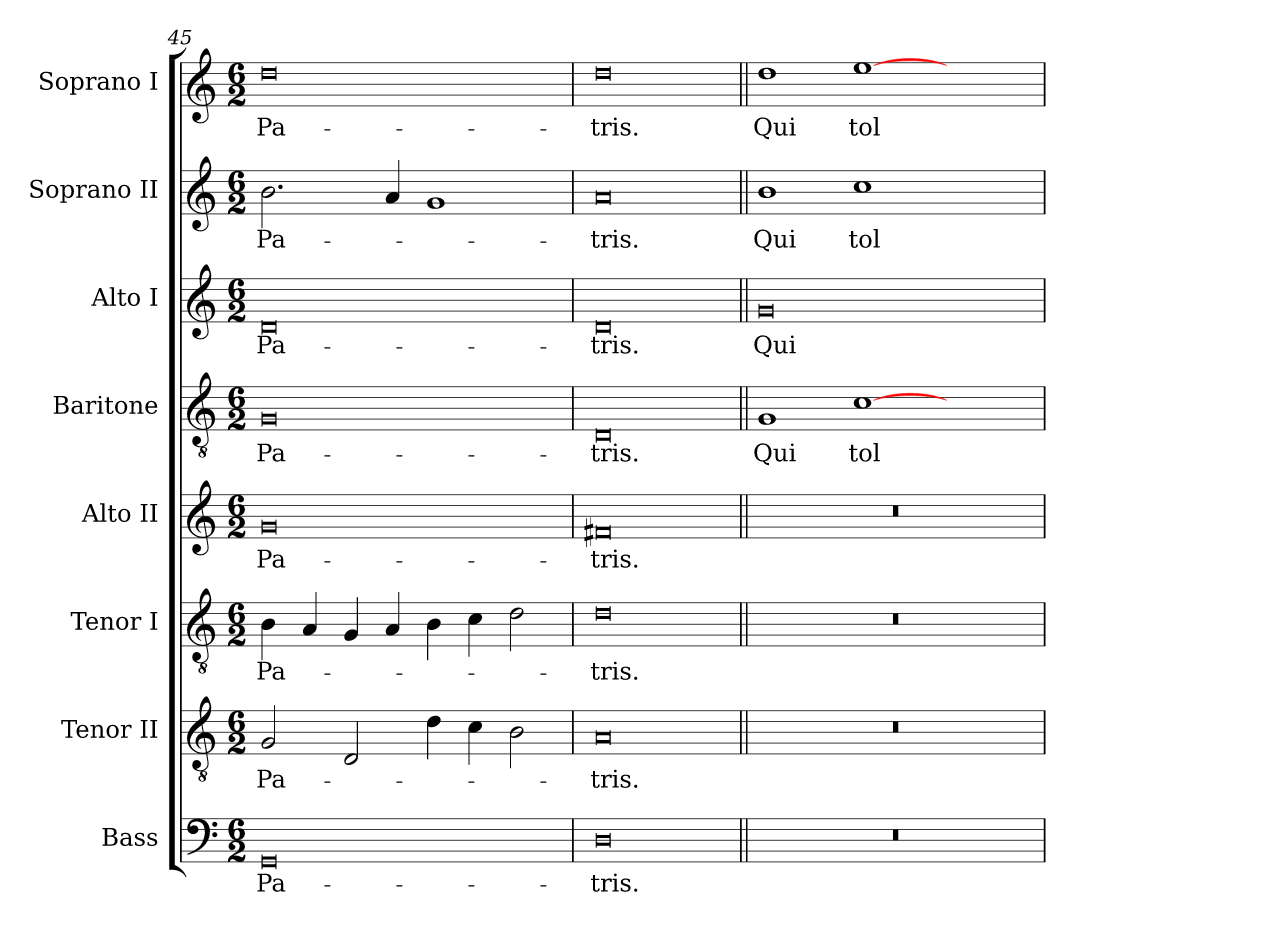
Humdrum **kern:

**kern	**text	**kern	**text	**kern	**text	**kern	**text	**kern	**text	**kern	**text	**kern	**text	**kern	**text
*part8	*part8	*part7	*part7	*part6	*part6	*part5	*part5	*part4	*part4	*part3	*part3	*part2	*part2	*part1	*part1
*staff8	*staff8	*staff7	*staff7	*staff6	*staff6	*staff5	*staff5	*staff4	*staff4	*staff3	*staff3	*staff2	*staff2	*staff1	*staff1
*I"Bass	*	*I"Tenor II	*	*I"Tenor I	*	*I"Alto II	*	*I"Baritone	*	*I"Alto I	*	*I"Soprano II	*	*I"Soprano I	*
*clefF4	*	*clefGv2	*	*clefGv2	*	*clefG2	*	*clefGv2	*	*clefG2	*	*clefG2	*	*clefG2	*
*ITrd7c12	*	*ITrd7c12	*	*ITrd7c12	*	*	*	*ITrd7c12	*	*	*	*	*	*	*
*k[]	*	*k[]	*	*k[]	*	*k[]	*	*k[]	*	*k[]	*	*k[]	*	*k[]	*
*C:	*	*C:	*	*C:	*	*C:	*	*C:	*	*C:	*	*C:	*	*C:	*
*M6/2	*	*M6/2	*	*M6/2	*	*M6/2	*	*M6/2	*	*M6/2	*	*M6/2	*	*M6/2	*
=45	=45	=45	=45	=45	=45	=45	=45	=45	=45	=45	=45	=45	=45	=45	=45
!	!LO:LY:b:color=#000000	!	!	!	!	!	!	!	!	!	!	!	!	!	!
!	!	!	!LO:LY:b:color=#000000	!	!	!	!	!	!	!	!	!	!	!	!
!	!	!	!	!	!LO:LY:b:color=#000000	!	!	!	!	!	!	!	!	!	!
!	!	!	!	!	!	!	!LO:LY:b:color=#000000	!	!	!	!	!	!	!	!
!	!	!	!	!	!	!	!	!	!LO:LY:b:color=#000000	!	!	!	!	!	!
!	!	!	!	!	!	!	!	!	!	!	!LO:LY:b:color=#000000	!	!	!	!
!	!	!	!	!	!	!	!	!	!	!	!	!	!LO:LY:b:color=#000000	!	!
!	!	!	!	!	!	!	!	!	!	!	!	!	!	!	!LO:LY:b:color=#000000
0GGGi	Pa-	2GGi/	Pa-	4BBi\	Pa-	0gi	Pa-	0GGi	Pa-	0di	Pa-	2.bi\	Pa-	0ddi	Pa-
.	.	.	.	4AAi/	.	.	.	.	.	.	.	.	.	.	.
.	.	2DDi/	.	4GGi/	.	.	.	.	.	.	.	.	.	.	.
.	.	.	.	4AAi/	.	.	.	.	.	.	.	4ai/	.	.	.
.	.	4Di\	.	4BBi\	.	.	.	.	.	.	.	1gi	.	.	.
.	.	4Ci\	.	4Ci\	.	.	.	.	.	.	.	.	.	.	.
.	.	2BBi\	.	2Di\	.	.	.	.	.	.	.	.	.	.	.
=46	=46	=46	=46	=46	=46	=46	=46	=46	=46	=46	=46	=46	=46	=46	=46
!	!LO:LY:b:color=#000000	!	!	!	!	!	!	!	!	!	!	!	!	!	!
!	!	!	!LO:LY:b:color=#000000	!	!	!	!	!	!	!	!	!	!	!	!
!	!	!	!	!	!LO:LY:b:color=#000000	!	!	!	!	!	!	!	!	!	!
!	!	!	!	!	!	!	!LO:LY:b:color=#000000	!	!	!	!	!	!	!	!
!	!	!	!	!	!	!	!	!	!LO:LY:b:color=#000000	!	!	!	!	!	!
!	!	!	!	!	!	!	!	!	!	!	!LO:LY:b:color=#000000	!	!	!	!
!	!	!	!	!	!	!	!	!	!	!	!	!	!LO:LY:b:color=#000000	!	!
!	!	!	!	!	!	!	!	!	!	!	!	!	!	!	!LO:LY:b:color=#000000
0DDi	-tris.	0AAi	-tris.	0Di	-tris.	0f#Xi	-tris.	0DDi	-tris.	0di	-tris.	0ai	-tris.	0ddi	-tris.
!!LO:PB:g=z
=47||	=47||	=47||	=47||	=47||	=47||	=47||	=47||	=47||	=47||	=47||	=47||	=47||	=47||	=47||	=47||
!LO:N:vis=1	!	!LO:N:vis=1	!	!LO:N:vis=1	!	!LO:N:vis=1	!	!	!	!	!	!	!	!	!
!	!	!	!	!	!	!	!	!	!LO:LY:b:color=#000000	!	!	!	!	!	!
!	!	!	!	!	!	!	!	!	!	!	!LO:LY:b:color=#000000	!	!	!	!
!	!	!	!	!	!	!	!	!	!	!	!	!	!LO:LY:b:color=#000000	!	!
!	!	!	!	!	!	!	!	!	!	!	!	!	!	!	!LO:LY:b:color=#000000
0.r	.	0.r	.	0.r	.	0.r	.	1GGi	Qui	0gi	Qui	1bi	Qui	1ddi	Qui
!	!	!	!	!	!	!	!	!	!LO:LY:b:color=#000000	!	!	!	!	!	!
!	!	!	!	!	!	!	!	!	!	!	!	!	!LO:LY:b:color=#000000	!	!
!	!	!	!	!	!	!	!	!	!	!	!	!	!	!	!LO:LY:b:color=#000000
.	.	.	.	.	.	.	.	[>1Ci	tol-	.	.	1cci	tol-	[>1eei	tol-
.	.	.	.	.	.	.	.	1ryy	.	1ryy	.	1ryy	.	1ryy	.
=	=	=	=	=	=	=	=	=	=	=	=	=	=	=	=
*-	*-	*-	*-	*-	*-	*-	*-	*-	*-	*-	*-	*-	*-	*-	*-
